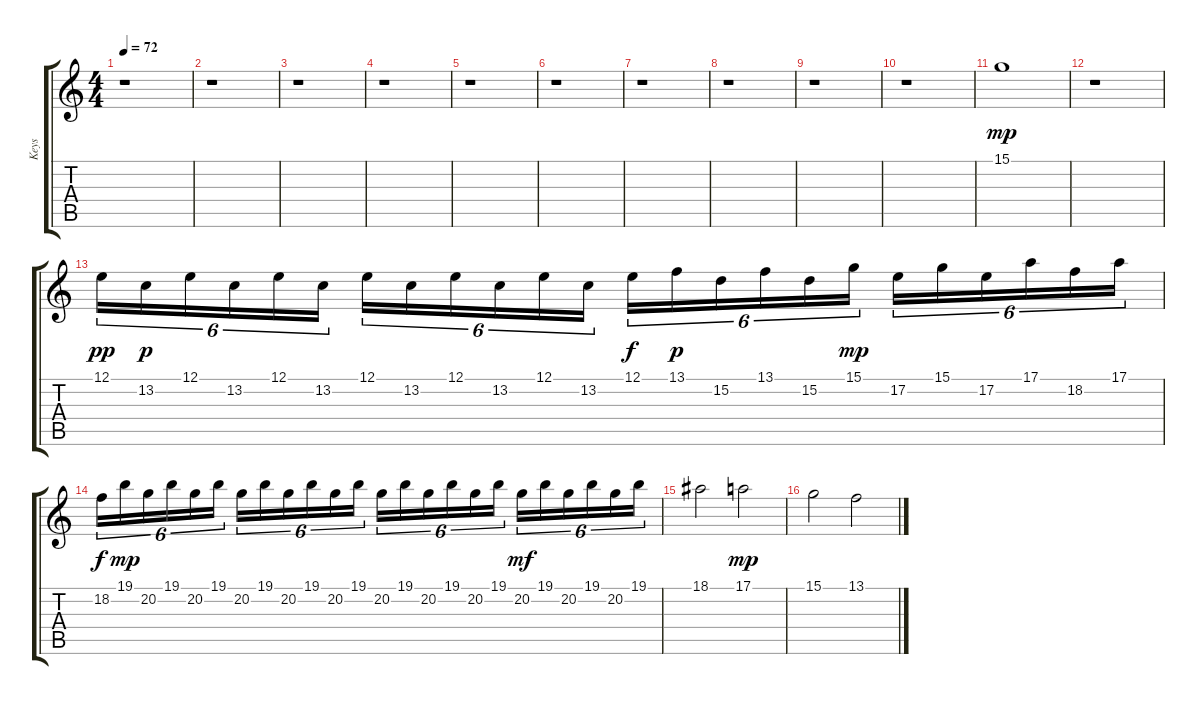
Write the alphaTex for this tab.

\track ("Keys" "Keys") {instrument stringensemble1}
\staff {score tabs}
\tuning (E4 B3 G3 D3 A2 E2) {hide}
\ts (4 4)
\tempo 72
\clef g2
\ks c
r.1{dy f} |
r.1 |
r.1 |
r.1 |
r.1 |
r.1 |
r.1 |
r.1 |
r.1 |
r.1 |
15.1.1{dy mp} |
r.1 |
12.1.16{tu (6 4) dy pp} 13.2.16{tu (6 4) dy p} 12.1.16{tu (6 4)} 13.2.16{tu (6 4)} 12.1.16{tu (6 4)} 13.2.16{tu (6 4)} 12.1.16{tu (6 4)} 13.2.16{tu (6 4)} 12.1.16{tu (6 4)} 13.2.16{tu (6 4)} 12.1.16{tu (6 4)} 13.2.16{tu (6 4)} 12.1.16{tu (6 4) dy f} 13.1.16{tu (6 4) dy p} 15.2.16{tu (6 4)} 13.1.16{tu (6 4)} 15.2.16{tu (6 4)} 15.1.16{tu (6 4) dy mp} 17.2.16{tu (6 4)} 15.1.16{tu (6 4)} 17.2.16{tu (6 4)} 17.1.16{tu (6 4)} 18.2.16{tu (6 4)} 17.1.16{tu (6 4)} |
18.2.16{tu (6 4) dy f} 19.1.16{tu (6 4) dy mp} 20.2.16{tu (6 4)} 19.1.16{tu (6 4)} 20.2.16{tu (6 4)} 19.1.16{tu (6 4)} 20.2.16{tu (6 4)} 19.1.16{tu (6 4)} 20.2.16{tu (6 4)} 19.1.16{tu (6 4)} 20.2.16{tu (6 4)} 19.1.16{tu (6 4)} 20.2.16{tu (6 4)} 19.1.16{tu (6 4)} 20.2.16{tu (6 4)} 19.1.16{tu (6 4)} 20.2.16{tu (6 4)} 19.1.16{tu (6 4)} 20.2.16{tu (6 4) dy mf} 19.1.16{tu (6 4)} 20.2.16{tu (6 4)} 19.1.16{tu (6 4)} 20.2.16{tu (6 4)} 19.1.16{tu (6 4)} |
18.1.2 17.1.2{dy mp} |
15.1.2 13.1.2
